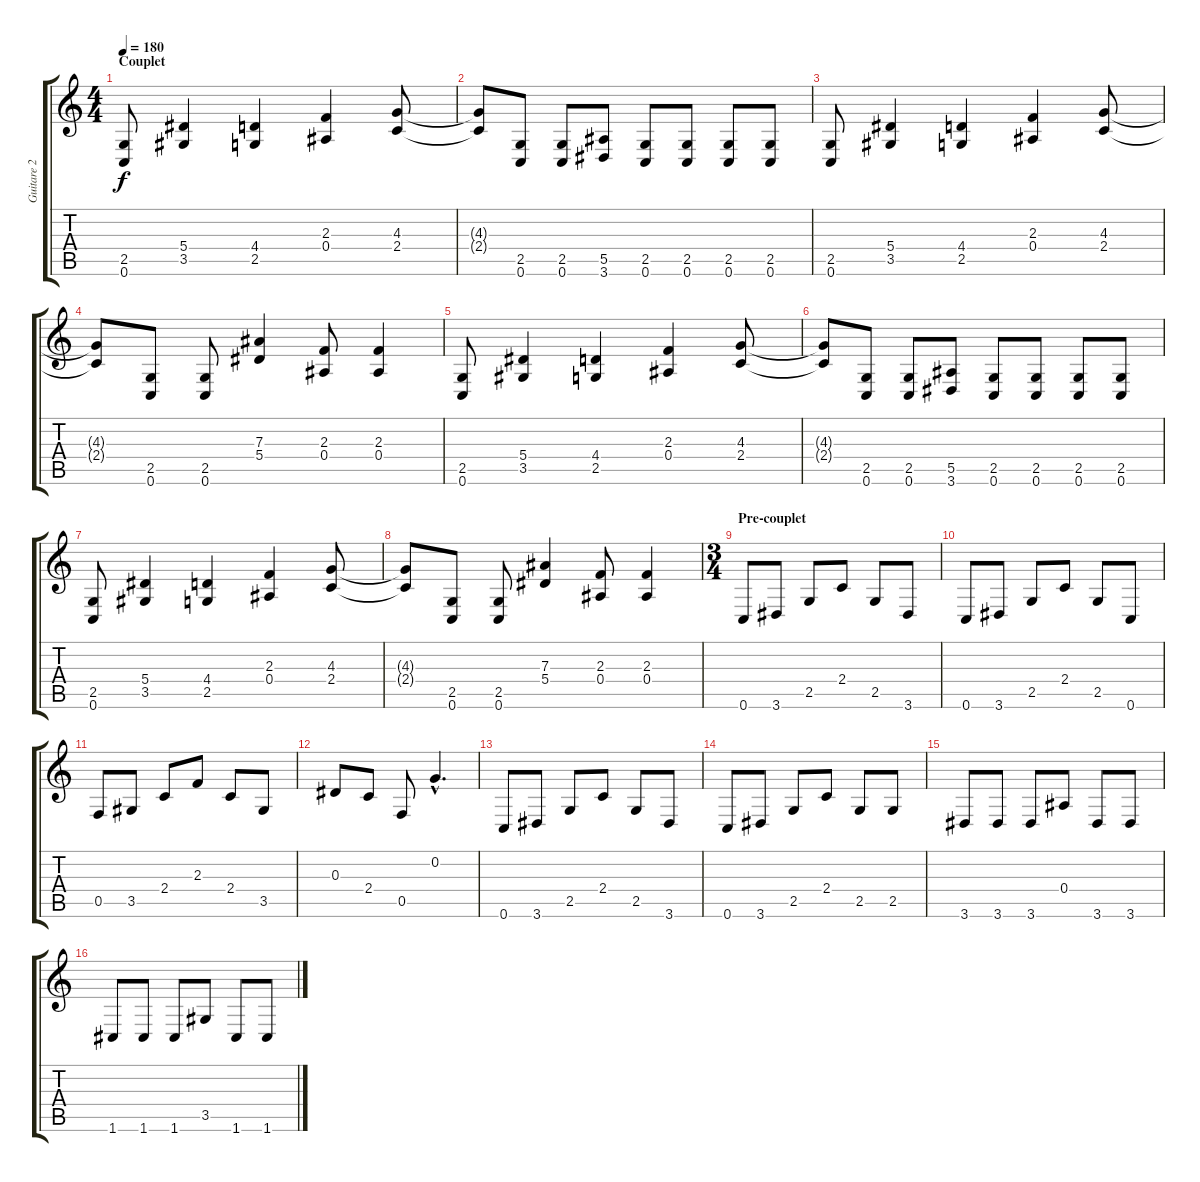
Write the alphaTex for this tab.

\track ("Guitare 2" "Guitare 2") {instrument acousticguitarsteel}
\staff {score tabs}
\tuning (C4 G3 Eb3 Bb2 F2 C2) {hide}
\ts (4 4)
\section ("" "Couplet")
\tempo 180
\clef g2
\ks c
(2.5 0.6).8{dy f} (5.4 3.5).4 (4.4 2.5).4 (2.3 0.4).4 (4.3 2.4).8 |
(4.3{t} 2.4{t}).8 (2.5 0.6).8 (2.5 0.6).8 (5.5 3.6).8 (2.5 0.6).8 (2.5 0.6).8 (2.5 0.6).8 (2.5 0.6).8 |
(2.5 0.6).8 (5.4 3.5).4 (4.4 2.5).4 (2.3 0.4).4 (4.3 2.4).8 |
(4.3{t} 2.4{t}).8 (2.5 0.6).8 (2.5 0.6).8 (7.3 5.4).4 (2.3 0.4).8 (2.3 0.4).4 |
(2.5 0.6).8 (5.4 3.5).4 (4.4 2.5).4 (2.3 0.4).4 (4.3 2.4).8 |
(4.3{t} 2.4{t}).8 (2.5 0.6).8 (2.5 0.6).8 (5.5 3.6).8 (2.5 0.6).8 (2.5 0.6).8 (2.5 0.6).8 (2.5 0.6).8 |
(2.5 0.6).8 (5.4 3.5).4 (4.4 2.5).4 (2.3 0.4).4 (4.3 2.4).8 |
(4.3{t} 2.4{t}).8 (2.5 0.6).8 (2.5 0.6).8 (7.3 5.4).4 (2.3 0.4).8 (2.3 0.4).4 |
\ts (3 4)
\section ("" "Pre-couplet")
0.6.8 3.6.8 2.5.8 2.4.8 2.5.8 3.6.8 |
0.6.8 3.6.8 2.5.8 2.4.8 2.5.8 0.6.8 |
0.5.8 3.5.8 2.4.8 2.3.8 2.4.8 3.5.8 |
0.3.8 2.4.8 0.5.8 0.2{hac}.4{d} |
0.6.8 3.6.8 2.5.8 2.4.8 2.5.8 3.6.8 |
0.6.8 3.6.8 2.5.8 2.4.8 2.5.8 2.5.8 |
3.6.8 3.6.8 3.6.8 0.4.8 3.6.8 3.6.8 |
1.6.8 1.6.8 1.6.8 3.5.8 1.6.8 1.6.8
